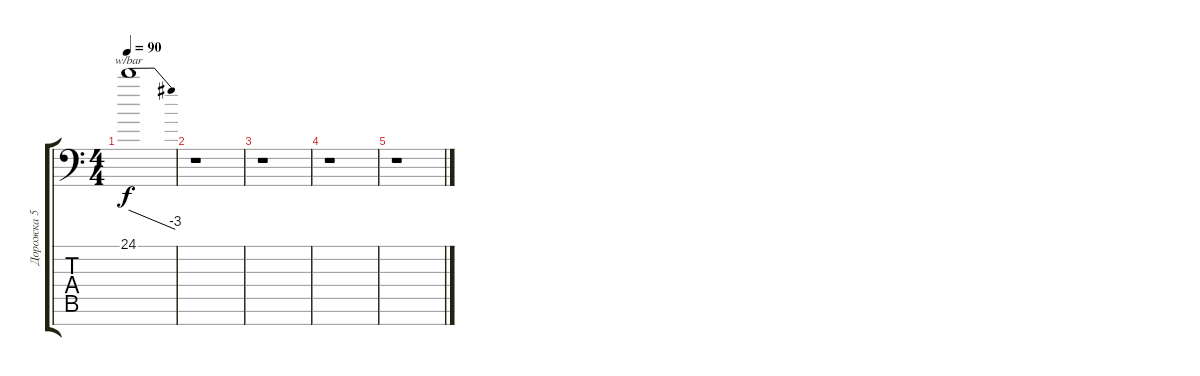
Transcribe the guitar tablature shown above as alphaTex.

\track ("Дорожка 5" "Дорожка 5") {instrument lead2sawtooth}
\staff {score tabs}
\tuning (D4 B3 G3 D3 A2 E2 A1) {hide}
\ts (4 4)
\tempo 90
\clef f4
\ks c
24.1{t}.1{tbe (dive default 0 0 60 -12) dy f} |
r.1 |
r.1 |
r.1 |
r.1
